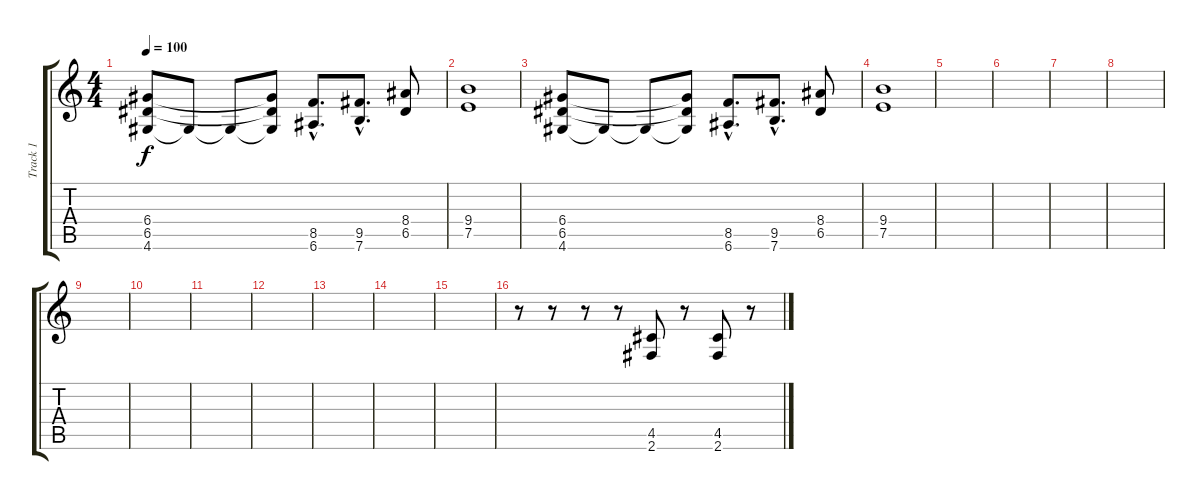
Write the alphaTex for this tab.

\track ("Track 1" "Track 1") {instrument distortionguitar}
\staff {score tabs}
\tuning (E4 B3 G3 D3 A2 E2) {hide}
\ts (4 4)
\tempo 100
\clef g2
\ks c
(6.4 6.5 4.6).8{dy f} 4.6{t}.8 4.6{t}.8 (6.4{t} 6.5{t} 4.6{t}).8 (8.5{hac} 6.6{hac}).8{d} (9.5{hac} 7.6{hac}).8{d} (8.4 6.5).8 |
(9.4 7.5).1 |
(6.4 6.5 4.6).8 4.6{t}.8 4.6{t}.8 (6.4{t} 6.5{t} 4.6{t}).8 (8.5{hac} 6.6{hac}).8{d} (9.5{hac} 7.6{hac}).8{d} (8.4 6.5).8 |
(9.4 7.5).1 |
|
|
|
|
|
|
|
|
|
|
|
r.8 r.8 r.8 r.8 (4.5 2.6).8 r.8 (4.5 2.6).8 r.8
